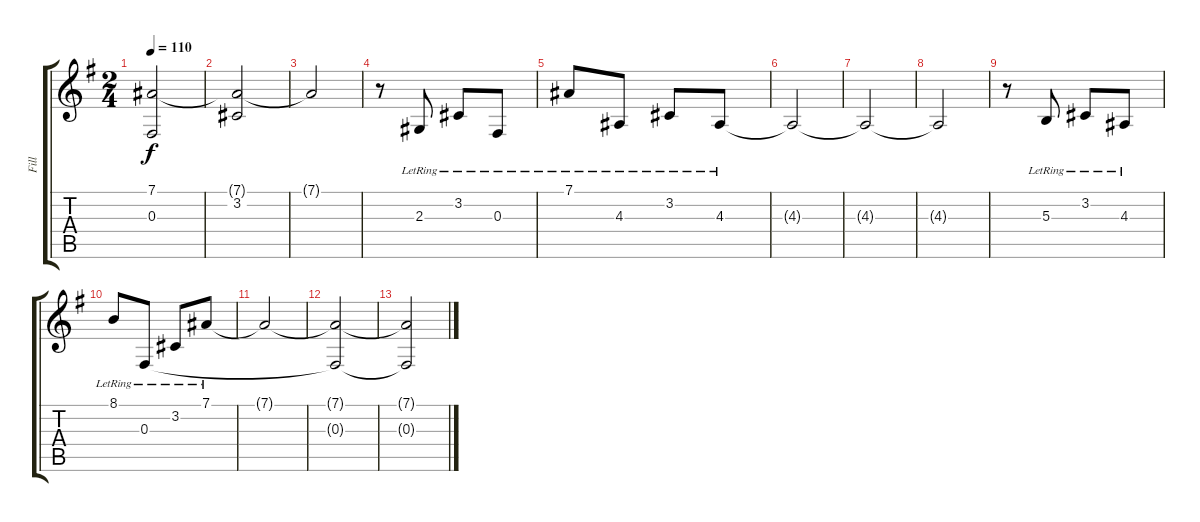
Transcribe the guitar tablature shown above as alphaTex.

\track ("Fill" "Fill") {instrument acousticgrandpiano}
\staff {score tabs}
\tuning (Eb4 Bb3 Gb3 Db3 Ab2 Eb2) {hide}
\ts (2 4)
\tempo 110
\clef g2
\ks g
(7.1{t} 0.3{t}).2{dy f} |
(7.1{t} 3.2{t}).2 |
7.1{t}.2 |
r.8 2.3{lr}.8 3.2{lr}.8 0.3{lr}.8 |
7.1{lr}.8 4.3{lr}.8 3.2{lr}.8 4.3{lr}.8 |
4.3{t}.2 |
4.3{t}.2 |
4.3{t}.2 |
r.8 5.3{lr}.8 3.2{lr}.8 4.3{lr}.8 |
8.1{lr}.8 0.3{lr}.8 3.2{lr}.8 7.1{lr}.8 |
7.1{t}.2 |
(7.1{t} 0.3{t}).2 |
(7.1{t} 0.3{t}).2
